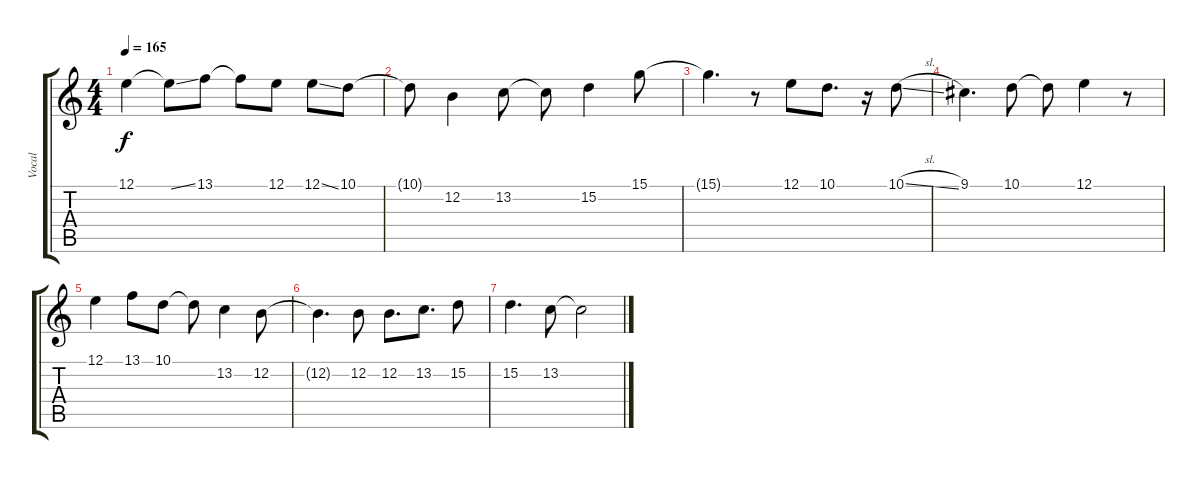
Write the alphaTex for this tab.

\track ("Vocal" "Vocal") {instrument tenorsax}
\staff {score tabs}
\tuning (E4 B3 G3 D3 A2 E2) {hide}
\ts (4 4)
\tempo 165
\clef g2
\ks c
12.1.4{dy f} 12.1{ss t}.8 13.1.8 13.1{t}.8 12.1.8 12.1{ss}.8 10.1.8 |
10.1{t}.8 12.2.4 13.2.8 13.2{t}.8 15.2.4 15.1.8 |
15.1{t}.4{d} r.8 12.1.8 10.1.8{d} r.16 10.1{sl}.8 |
9.1.4{d} 10.1.8 10.1{t}.8 12.1.4 r.8 |
12.1.4 13.1.8 10.1.8 10.1{t}.8 13.2.4 12.2.8 |
12.2{t}.4{d} 12.2.8 12.2.8{d} 13.2.8{d} 15.2.8 |
15.2.4{d} 13.2.8 13.2{t}.2
